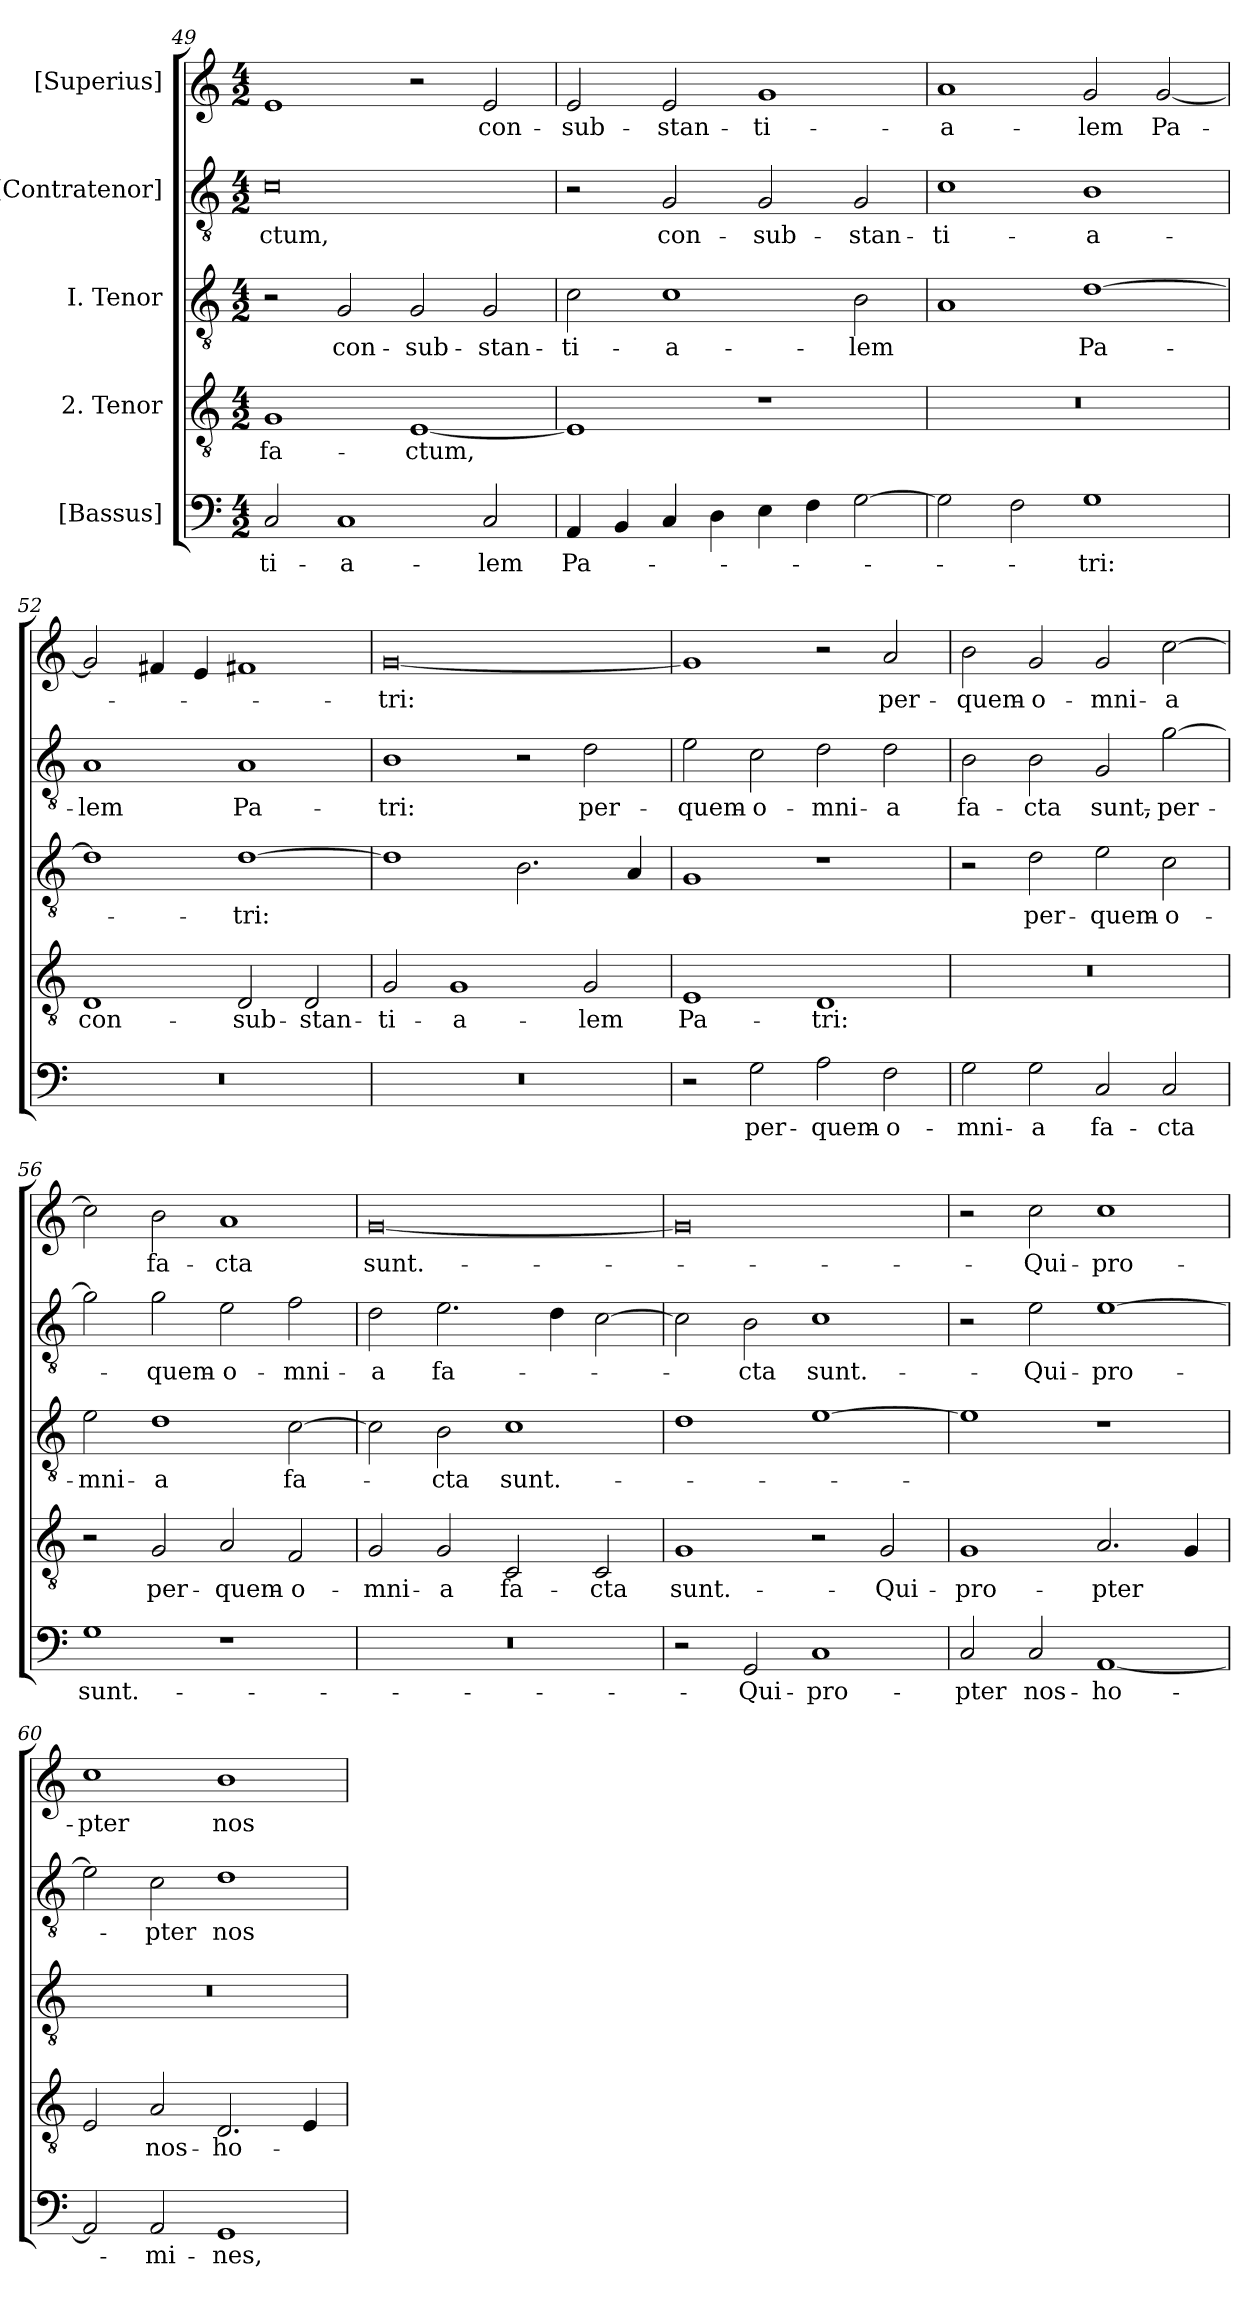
**kern	**text	**kern	**text	**kern	**text	**kern	**text	**kern	**text
*part5	*part5	*part4	*part4	*part3	*part3	*part2	*part2	*part1	*part1
*staff5	*staff5	*staff4	*staff4	*staff3	*staff3	*staff2	*staff2	*staff1	*staff1
*I"[Bassus]	*	*I"2. Tenor	*	*I"I. Tenor	*	*I"[Contratenor]	*	*I"[Superius]	*
*clefF4	*	*clefGv2	*	*clefGv2	*	*clefGv2	*	*clefG2	*
*k[]	*	*k[]	*	*k[]	*	*k[]	*	*k[]	*
*M4/2	*	*M4/2	*	*M4/2	*	*M4/2	*	*M4/2	*
=49	=49	=49	=49	=49	=49	=49	=49	=49	=49
2C/	-ti-	1G/	fa-	2r	.	0c\	-ctum,	1e/	.
1C/	-a-	.	.	2G/	con-	.	.	.	.
.	.	[1E/	-ctum,	2G/	-sub-	.	.	2r	.
2C/	-lem	.	.	2G/	-stan-	.	.	2e/	con-
=50	=50	=50	=50	=50	=50	=50	=50	=50	=50
4AA/	Pa-	1E/]	.	2c\	-ti-	2r	.	2e/	-sub-
4BB/	.	.	.	.	.	.	.	.	.
4C/	.	.	.	1c\	-a-	2G/	con-	2e/	-stan-
4D\	.	.	.	.	.	.	.	.	.
4E\	.	1r	.	.	.	2G/	-sub-	1g/	-ti-
4F\	.	.	.	.	.	.	.	.	.
[2G\	.	.	.	2B\	-lem	2G/	-stan-	.	.
=51	=51	=51	=51	=51	=51	=51	=51	=51	=51
2G\]	.	0r	.	1A/	.	1c\	-ti-	1a/	-a-
2F\	.	.	.	.	.	.	.	.	.
1G\	-tri:	.	.	[1d\	Pa-	1B\	-a-	2g/	-lem
.	.	.	.	.	.	.	.	[2g/	Pa-
=52	=52	=52	=52	=52	=52	=52	=52	=52	=52
0r	.	1D/	con-	1d\]	.	1A/	-lem	2g/]	.
.	.	.	.	.	.	.	.	4f#X/	.
.	.	.	.	.	.	.	.	4e/	.
.	.	2D/	-sub-	[1d\	-tri:	1A/	Pa-	1f#X/	.
.	.	2D/	-stan-	.	.	.	.	.	.
=53	=53	=53	=53	=53	=53	=53	=53	=53	=53
0r	.	2G/	-ti-	1d\]	.	1B\	-tri:	[0g/	-tri:
.	.	1G/	-a-	.	.	.	.	.	.
.	.	.	.	2.B\	.	2r	.	.	.
.	.	2G/	-lem	.	.	2d\	per-	.	.
.	.	.	.	4A/	.	.	.	.	.
=54	=54	=54	=54	=54	=54	=54	=54	=54	=54
2r	.	1E/	Pa-	1G/	.	2e\	quem-	1g/]	.
2G\	per-	.	.	.	.	2c\	o-	.	.
2A\	quem-	1D/	-tri:	1r	.	2d\	-mni-	2r	.
2F\	o-	.	.	.	.	2d\	-a	2a/	per-
=55	=55	=55	=55	=55	=55	=55	=55	=55	=55
2G\	-mni-	0r	.	2r	.	2B\	fa-	2b\	quem-
2G\	-a	.	.	2d\	per-	2B\	-cta	2g/	o-
2C/	fa-	.	.	2e\	quem-	2G/	sunt,-	2g/	-mni-
2C/	-cta	.	.	2c\	o-	[2g\	per-	[2cc\	-a
=56	=56	=56	=56	=56	=56	=56	=56	=56	=56
1G\	sunt.-	2r	.	2e\	-mni-	2g\]	.	2cc\]	.
.	.	2G/	per-	1d\	-a	2g\	quem-	2b\	fa-
1r	.	2A/	quem-	.	.	2e\	o-	1a/	-cta
.	.	2F/	o-	[2c\	fa-	2f\	-mni-	.	.
=57	=57	=57	=57	=57	=57	=57	=57	=57	=57
0r	.	2G/	-mni-	2c\]	.	2d\	-a	[0g/	sunt.-
.	.	2G/	-a	2B\	-cta	2.e\	fa-	.	.
.	.	2C/	fa-	1c\	sunt.-	.	.	.	.
.	.	.	.	.	.	4d\	.	.	.
.	.	2C/	-cta	.	.	[2c\	.	.	.
=58	=58	=58	=58	=58	=58	=58	=58	=58	=58
2r	.	1G/	sunt.-	1d\	.	2c\]	.	0g/]	.
2GG/	Qui-	.	.	.	.	2B\	-cta	.	.
1C/	pro-	2r	.	[1e\	.	1c\	sunt.-	.	.
.	.	2G/	Qui-	.	.	.	.	.	.
=59	=59	=59	=59	=59	=59	=59	=59	=59	=59
2C/	-pter	1G/	pro-	1e\]	.	2r	.	2r	.
2C/	nos-	.	.	.	.	2e\	Qui-	2cc\	Qui-
[1AA/	ho-	2.A/	-pter	1r	.	[1e\	pro-	1cc\	pro-
.	.	4G/	.	.	.	.	.	.	.
=60	=60	=60	=60	=60	=60	=60	=60	=60	=60
2AA/]	.	2E/	.	0r	.	2e\]	.	1cc\	-pter
2AA/	-mi-	2A/	nos-	.	.	2c\	-pter	.	.
1GG/	-nes,	2.D/	ho-	.	.	1d\	nos-	1b\	nos-
.	.	4E/	.	.	.	.	.	.	.
=	=	=	=	=	=	=	=	=	=
*-	*-	*-	*-	*-	*-	*-	*-	*-	*-
